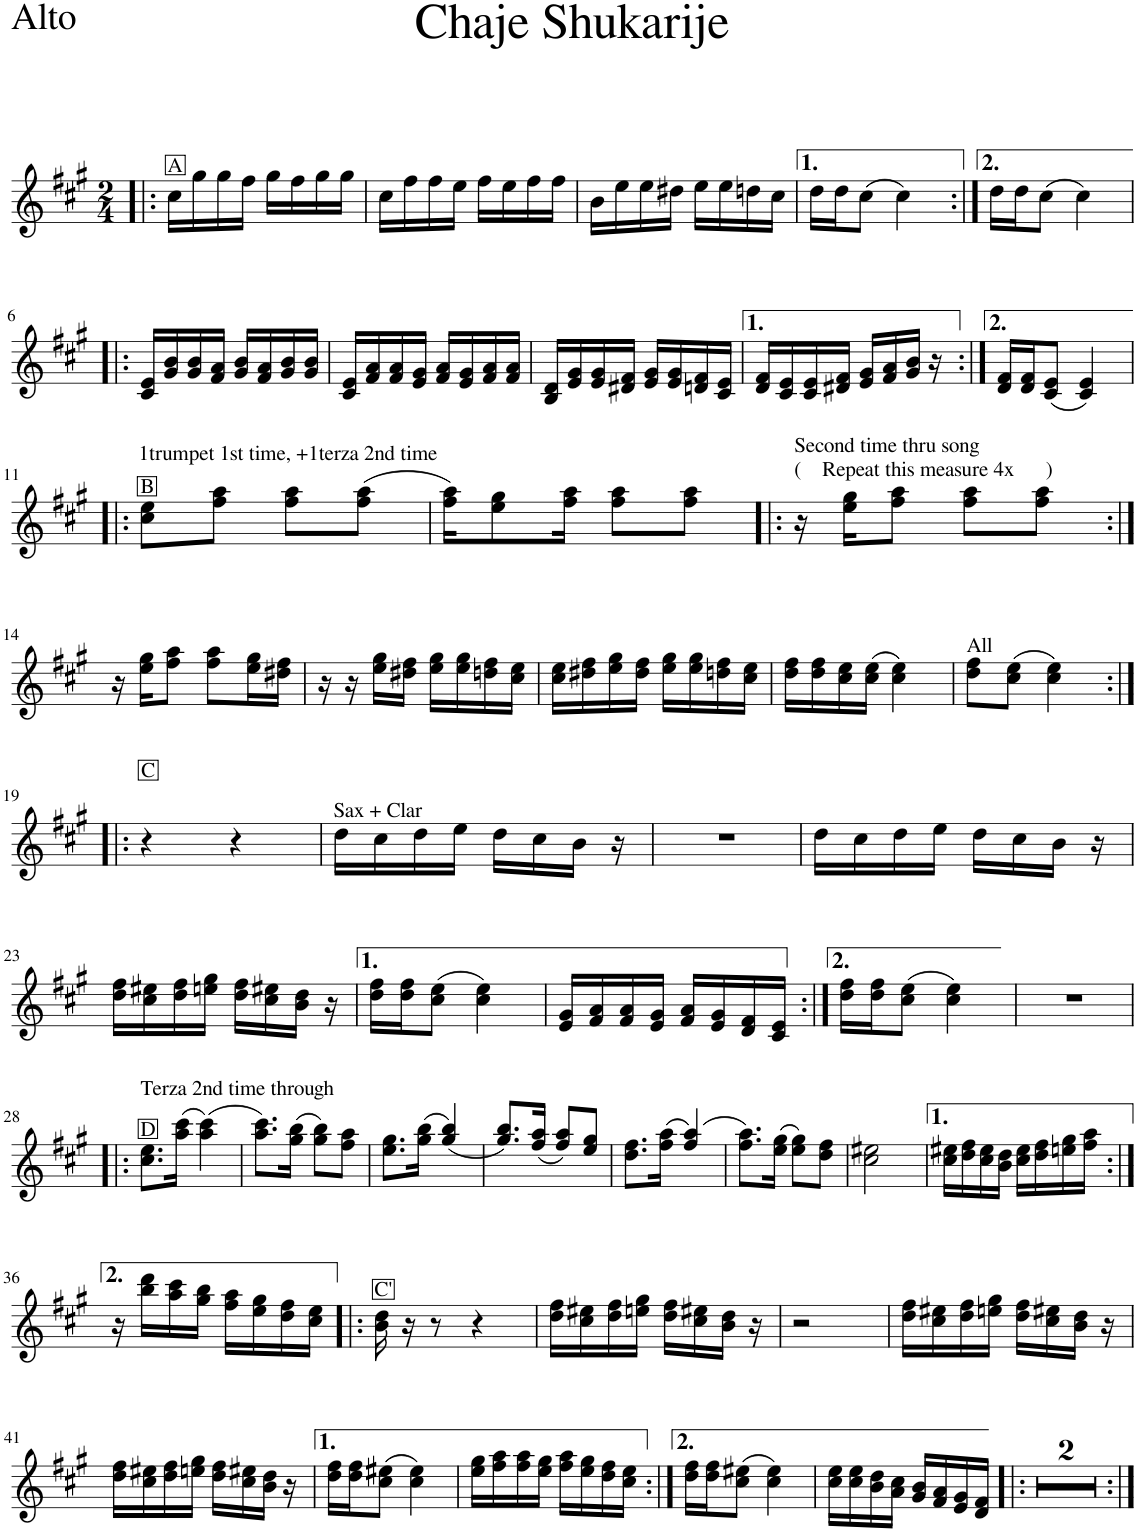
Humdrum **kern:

**kern
*part1
*staff1
*I"Alto Saxophone
*I'A Sax
*clefG2
*ITrd5c9
*k[f#c#g#]
*M2/4
=1!|:
!LO:TX:a:t=A
16cc#\LL
16gg#\
16gg#\
16ff#\JJ
16gg#\LL
16ff#\
16gg#\
16gg#\JJ
=2
16cc#\LL
16ff#\
16ff#\
16ee\JJ
16ff#\LL
16ee\
16ff#\
16ff#\JJ
=3
16b\LL
16ee\
16ee\
16dd#X\JJ
16ee\LL
16ee\
16ddn\
16cc#\JJ
=4
16dd\LL
16dd\J
(8cc#\J
4cc#\)
=5:|!
16dd\LL
16dd\J
(8cc#\J
4cc#\)
!!LO:LB:g=z
=6!|:
16c#/ 16e/LL
16g#/ 16b/
16g#/ 16b/
16f#/ 16a/JJ
16g#/ 16b/LL
16f#/ 16a/
16g#/ 16b/
16g#/ 16b/JJ
=7
16c#/ 16e/LL
16f#/ 16a/
16f#/ 16a/
16e/ 16g#/JJ
16f#/ 16a/LL
16e/ 16g#/
16f#/ 16a/
16f#/ 16a/JJ
=8
16B/ 16d/LL
16e/ 16g#/
16e/ 16g#/
16d#X/ 16f#/JJ
16e/ 16g#/LL
16e/ 16g#/
16dn/ 16f#/
16c#/ 16e/JJ
=9
16d/ 16f#/LL
16c#/ 16e/
16c#/ 16e/
16d#X/ 16f#/JJ
16e/ 16g#/LL
16f#/ 16a/
16g#/ 16b/JJ
16r
=10:|!
16d/ 16f#/LL
16d/ 16f#/J
(8c#/ 8e/J
4c#/ 4e/)
!!LO:LB:g=z
=11!|:
!LO:TX:a:t=B
!LO:TX:a:t=1trumpet 1st time, +1terza 2nd time
8cc#\ 8ee\L
8ff#\ 8aa\J
8ff#\ 8aa\L
(8ff#\ 8aa\J
=12
16ff#\ 16aa\KL)
8ee\ 8gg#\
16ff#\ 16aa\Jk
8ff#\ 8aa\L
8ff#\ 8aa\J
=13!|:
!LO:TX:a:t=(    Repeat this measure 4x      )
!LO:TX:a:t=Second time thru song
16r
16ee\ 16gg#\KL
8ff#\ 8aa\J
8ff#\ 8aa\L
8ff#\ 8aa\J
!!LO:LB:g=z
=14:|!
16r
16ee\ 16gg#\KL
8ff#\ 8aa\J
8ff#\ 8aa\L
16ee\ 16gg#\L
16dd#X\ 16ff#\JJ
=15
16r
16r
16ee\ 16gg#\LL
16dd#X\ 16ff#\JJ
16ee\ 16gg#\LL
16ee\ 16gg#\
16ddn\ 16ff#\
16cc#\ 16ee\JJ
=16
16cc#\ 16ee\LL
16dd#X\ 16ff#\
16ee\ 16gg#\
16dd#\ 16ff#\JJ
16ee\ 16gg#\LL
16ee\ 16gg#\
16ddn\ 16ff#\
16cc#\ 16ee\JJ
=17
16dd\ 16ff#\LL
16dd\ 16ff#\
16cc#\ 16ee\
(16cc#\ 16ee\JJ
4cc#\ 4ee\)
=18
!LO:TX:a:t=All
8dd\ 8ff#\L
(8cc#\ 8ee\J
4cc#\ 4ee\)
!!LO:LB:g=z
=19:|!|:
!LO:TX:a:t=C
4r
4r
=20
!LO:TX:a:t=Sax + Clar
16dd\LL
16cc#\
16dd\
16ee\JJ
16dd\LL
16cc#\
16b\JJ
16r
=21
2r
=22
16dd\LL
16cc#\
16dd\
16ee\JJ
16dd\LL
16cc#\
16b\JJ
16r
!!LO:LB:g=z
=23
16dd\ 16ff#\LL
16cc#\ 16ee#X\
16dd\ 16ff#\
16een\ 16gg#\JJ
16dd\ 16ff#\LL
16cc#\ 16ee#X\
16b\ 16dd\JJ
16r
=24
16dd\ 16ff#\LL
16dd\ 16ff#\J
(8cc#\ 8ee\J
4cc#\ 4ee\)
=25
16e/ 16g#/LL
16f#/ 16a/
16f#/ 16a/
16e/ 16g#/JJ
16f#/ 16a/LL
16e/ 16g#/
16d/ 16f#/
16c#/ 16e/JJ
=26:|!
16dd\ 16ff#\LL
16dd\ 16ff#\J
(8cc#\ 8ee\J
4cc#\ 4ee\)
=27
2r
!!LO:LB:g=z
=28!|:
!LO:TX:a:t=D
!LO:TX:a:t=Terza 2nd time through
8.cc#\ 8.ee\L
(16aa\ 16ccc#\Jk
(4aa\ 4ccc#\)
=29
8.aa\ 8.ccc#\L)
(16gg#\ 16bb\Jk
8gg#\ 8bb\L)
8ff#\ 8aa\J
=30
8.ee\ 8.gg#\L
(16gg#\ 16bb\Jk
(4gg#/ 4bb/)
=31
8.gg#/ 8.bb/L)
(16ff#/ 16aa/Jk
8ff#/ 8aa/L)
8ee/ 8gg#/J
=32
8.dd\ 8.ff#\L
(16ff#\ 16aa\Jk
(4ff#/ 4aa/)
=33
8.ff#\ 8.aa\L)
(16ee\ 16gg#\Jk
8ee\ 8gg#\L)
8dd\ 8ff#\J
=34
2cc#\ 2ee#X\
=35
16cc#\ 16ee#X\LL
16dd\ 16ff#\
16cc#\ 16ee#\
16b\ 16dd\JJ
16cc#\ 16ee#\LL
16dd\ 16ff#\
16een\ 16gg#\
16ff#\ 16aa\JJ
!!LO:LB:g=z
=36:|!
16r
16bb\ 16ddd\LL
16aa\ 16ccc#\
16gg#\ 16bb\JJ
16ff#\ 16aa\LL
16ee\ 16gg#\
16dd\ 16ff#\
16cc#\ 16ee\JJ
=37!|:
!LO:TX:a:t=C'
16b\ 16dd\
16r
8r
4r
=38
16dd\ 16ff#\LL
16cc#\ 16ee#X\
16dd\ 16ff#\
16een\ 16gg#\JJ
16dd\ 16ff#\LL
16cc#\ 16ee#X\
16b\ 16dd\JJ
16r
=39
2r
=40
16dd\ 16ff#\LL
16cc#\ 16ee#X\
16dd\ 16ff#\
16een\ 16gg#\JJ
16dd\ 16ff#\LL
16cc#\ 16ee#X\
16b\ 16dd\JJ
16r
!!LO:LB:g=z
=41
16dd\ 16ff#\LL
16cc#\ 16ee#X\
16dd\ 16ff#\
16een\ 16gg#\JJ
16dd\ 16ff#\LL
16cc#\ 16ee#X\
16b\ 16dd\JJ
16r
=42
16dd\ 16ff#\LL
16dd\ 16ff#\J
(8cc#\ 8ee#X\J
4cc#\ 4ee#\)
=43
16ee\ 16gg#\LL
16ff#\ 16aa\
16ff#\ 16aa\
16ee\ 16gg#\JJ
16ff#\ 16aa\LL
16ee\ 16gg#\
16dd\ 16ff#\
16cc#\ 16ee\JJ
=44:|!
16dd\ 16ff#\LL
16dd\ 16ff#\J
(8cc#\ 8ee#X\J
4cc#\ 4ee#\)
=45
16cc#\ 16ee\LL
16cc#\ 16ee\
16b\ 16dd\
16a\ 16cc#\JJ
16g#/ 16b/LL
16f#/ 16a/
16e/ 16g#/
16d/ 16f#/JJ
=46!|:
2r
=
*-
